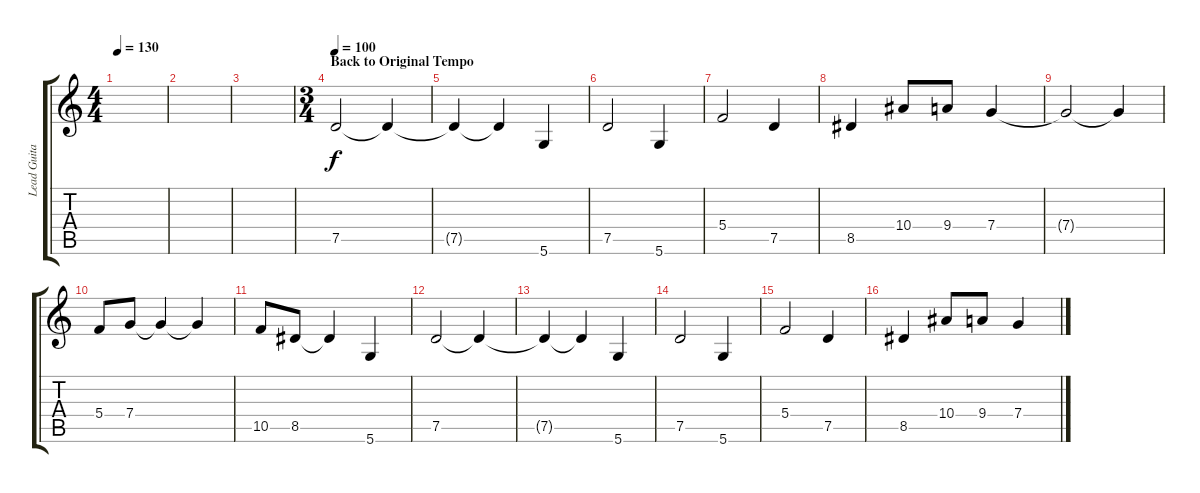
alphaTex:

\track ("Lead Guitar" "Lead Guita") {instrument distortionguitar}
\staff {score tabs}
\tuning (D4 A3 F3 C3 G2 D2) {hide}
\ts (4 4)
\tempo 130
\clef g2
\ks c
|
|
|
\ts (3 4)
\section ("" "Back to Original Tempo")
\tempo 100
7.5.2{volume 13 instrument distortionguitar} 7.5{t}.4 |
7.5{t}.4 7.5{t}.4 5.6.4 |
7.5.2 5.6.4 |
5.4.2 7.5.4 |
8.5.4 10.4.8 9.4.8 7.4.4 |
7.4{t}.2 7.4{t}.4 |
5.4.8 7.4.8 7.4{t}.4 7.4{t}.4 |
10.5.8 8.5.8 8.5{t}.4 5.6.4 |
7.5.2 7.5{t}.4 |
7.5{t}.4 7.5{t}.4 5.6.4 |
7.5.2 5.6.4 |
5.4.2 7.5.4 |
8.5.4 10.4.8 9.4.8 7.4.4
